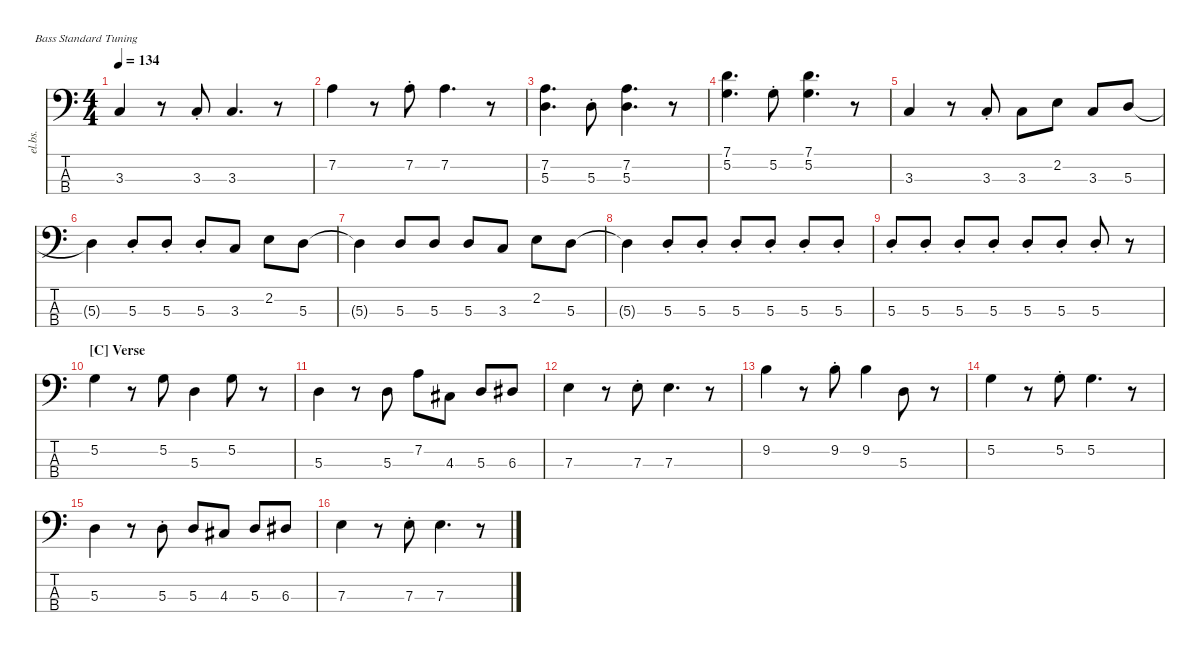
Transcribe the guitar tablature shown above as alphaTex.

\defaultSystemsLayout 4
\hideDynamics
\bracketExtendMode nobrackets
\otherSystemsTrackNameOrientation horizontal
\track ("Electric Bass" "el.bs.") {instrument electricbassfinger}
\staff {score tabs}
\tuning (G2 D2 A1 E1)
\ts (4 4)
\tempo 134
\clef f4
\ks c
3.3.4{dy mf beam Up} r.8{beam Up} 3.3{st}.8{beam Up} 3.3.4{d beam Up} r.8{beam Up} |
7.2.4{beam Down} r.8{beam Down} 7.2{st}.8{beam Down} 7.2.4{d beam Down} r.8{beam Down} |
(7.2 5.3).4{d beam Down} 5.3{st}.8{beam Down} (7.2 5.3).4{d beam Down} r.8{beam Down} |
(5.2 7.1).4{d beam Down} 5.2{st}.8{beam Down} (5.2 7.1).4{d beam Down} r.8{beam Down} |
3.3.4{beam Up} r.8{beam Up} 3.3{st}.8{beam Up} 3.3.8{beam Down} 2.2.8{beam Down} 3.3.8{beam Up} 5.3.8{beam Up} |
5.3{t}.4{beam Down} 5.3{st}.8{beam Up} 5.3{st}.8{beam Up} 5.3{st}.8{beam Up} 3.3.8{beam Up} 2.2.8{beam Down} 5.3.8{beam Down} |
5.3{t}.4{beam Down} 5.3.8{beam Up} 5.3.8{beam Up} 5.3.8{beam Up} 3.3.8{beam Up} 2.2.8{beam Down} 5.3.8{beam Down} |
5.3{t}.4{beam Down} 5.3{st}.8{beam Up} 5.3{st}.8{beam Up} 5.3{st}.8{beam Up} 5.3{st}.8{beam Up} 5.3{st}.8{beam Up} 5.3{st}.8{beam Up} |
5.3{st}.8{beam Up} 5.3{st}.8{beam Up} 5.3{st}.8{beam Up} 5.3{st}.8{beam Up} 5.3{st}.8{beam Up} 5.3{st}.8{beam Up} 5.3{st}.8{beam Up} r.8{beam Up} |
\section ("C" "Verse")
5.2.4{beam Down} r.8{beam Down} 5.2.8{beam Down} 5.3.4{beam Down} 5.2.8{beam Down} r.8{beam Down} |
5.3.4{beam Down} r.8{beam Down} 5.3.8{beam Down} 7.2.8{beam Down} 4.3{acc #}.8{beam Down} 5.3.8{beam Up} 6.3{acc #}.8{beam Up} |
7.3.4{beam Down} r.8{beam Down} 7.3{st}.8{beam Down} 7.3.4{d beam Down} r.8{beam Down} |
9.2.4{beam Down} r.8{beam Down} 9.2{st}.8{beam Down} 9.2.4{beam Down} 5.3.8{beam Down} r.8{beam Down} |
5.2.4{beam Down} r.8{beam Down} 5.2{st}.8{beam Down} 5.2.4{d beam Down} r.8{beam Down} |
5.3.4{beam Down} r.8{beam Down} 5.3{st}.8{beam Down} 5.3.8{beam Up} 4.3{acc #}.8{beam Up} 5.3.8{beam Up} 6.3{acc #}.8{beam Up} |
7.3.4{beam Down} r.8{beam Down} 7.3{st}.8{beam Down} 7.3.4{d beam Down} r.8{beam Down}
